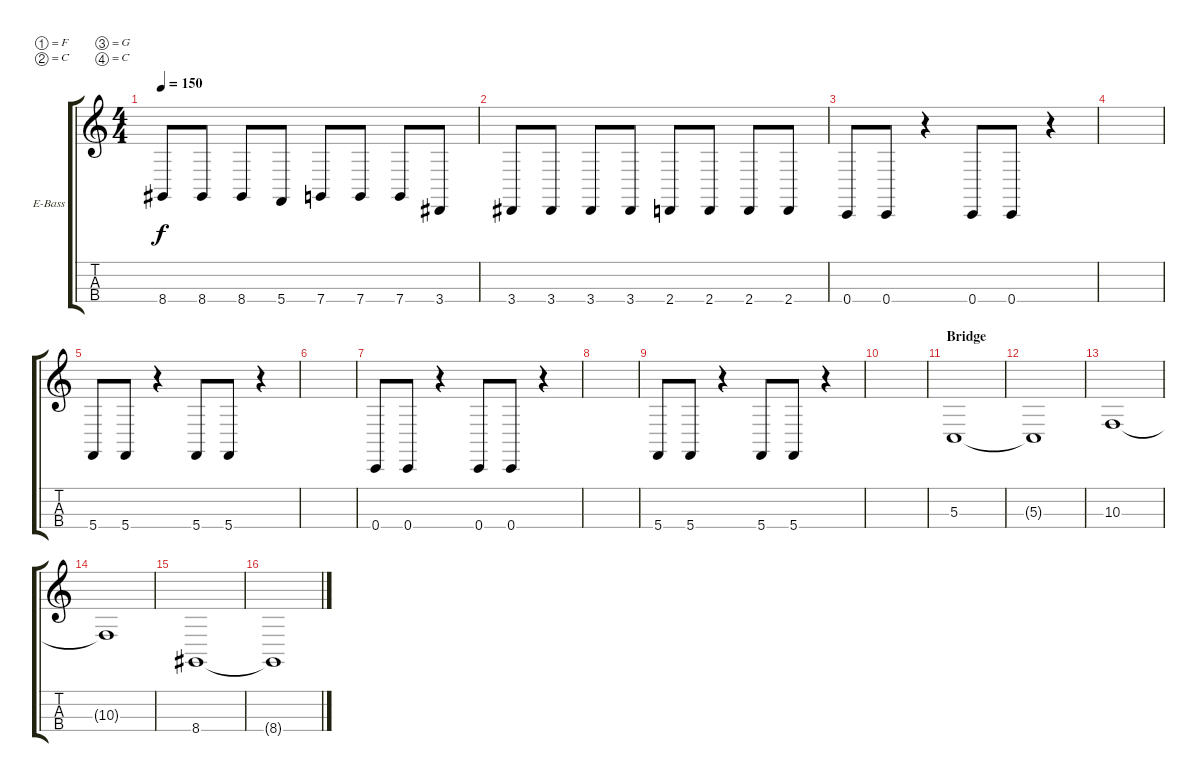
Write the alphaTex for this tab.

\defaultSystemsLayout 4
\bracketExtendMode groupsimilarinstruments
\firstSystemTrackNameOrientation horizontal
\otherSystemsTrackNameOrientation horizontal
\track ("Bass" "E-Bass") {instrument electricbassfinger}
\staff {score tabs}
\tuning (F2 C2 G1 C1)
\ts (4 4)
\tempo 150
\clef g2
\ks c
8.4.8{dy f} 8.4.8 8.4.8 5.4.8 7.4.8 7.4.8 7.4.8 3.4.8 |
3.4.8 3.4.8 3.4.8 3.4.8 2.4.8 2.4.8 2.4.8 2.4.8 |
0.4.8 0.4.8 r.4 0.4.8 0.4.8 r.4 |
|
5.4.8 5.4.8 r.4 5.4.8 5.4.8 r.4 |
|
0.4.8 0.4.8 r.4 0.4.8 0.4.8 r.4 |
|
5.4.8 5.4.8 r.4 5.4.8 5.4.8 r.4 |
|
\section ("" "Bridge")
5.3.1 |
5.3{t}.1 |
10.3.1 |
10.3{t}.1 |
8.4.1 |
8.4{t}.1
